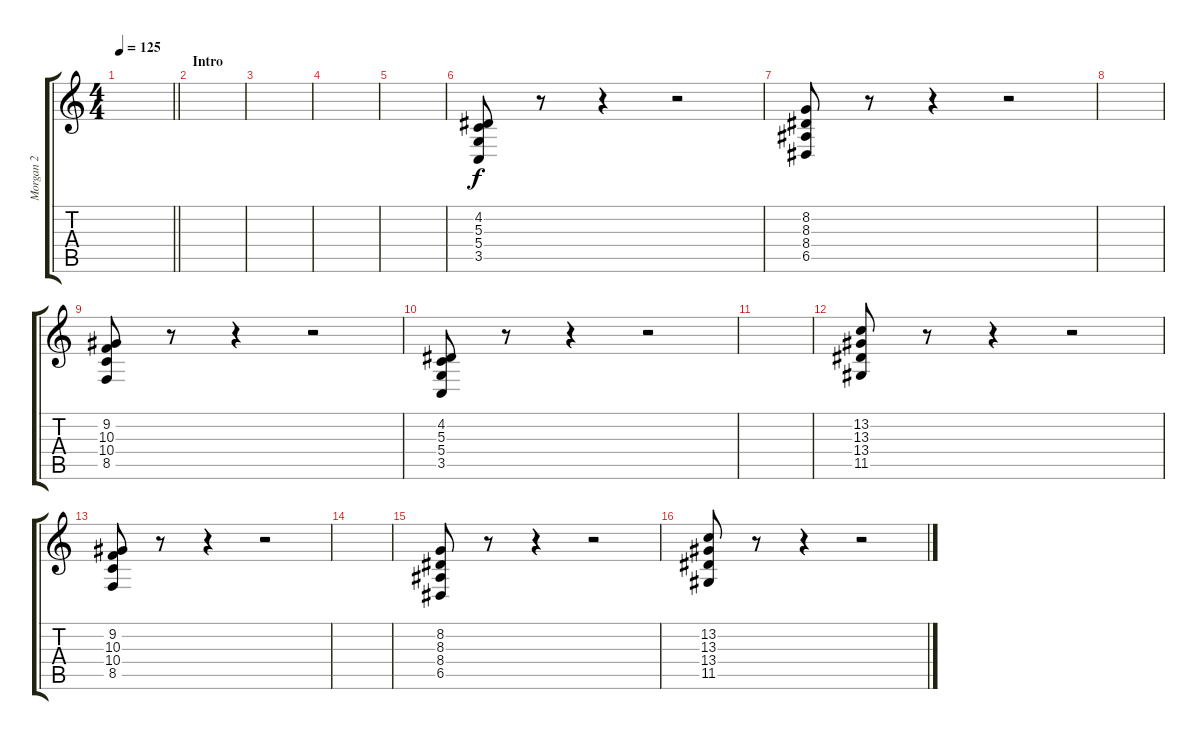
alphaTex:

\track ("Morgan 2" "Morgan 2") {instrument choiraahs}
\staff {score tabs}
\tuning (E4 B3 G3 D3 A2 E2) {hide}
\ts (4 4)
\tempo 125
\clef g2
\barLineRight lightlight
\ks c
|
\section ("" "Intro")
|
|
|
|
(4.2 5.3 5.4 3.5).8 r.8 r.4 r.2 |
(8.2 8.3 8.4 6.5).8 r.8 r.4 r.2 |
|
(9.2 10.3 10.4 8.5).8 r.8 r.4 r.2 |
(4.2 5.3 5.4 3.5).8 r.8 r.4 r.2 |
|
(13.2 13.3 13.4 11.5).8 r.8 r.4 r.2 |
(9.2 10.3 10.4 8.5).8 r.8 r.4 r.2 |
|
(8.2 8.3 8.4 6.5).8 r.8 r.4 r.2 |
(13.2 13.3 13.4 11.5).8 r.8 r.4 r.2
